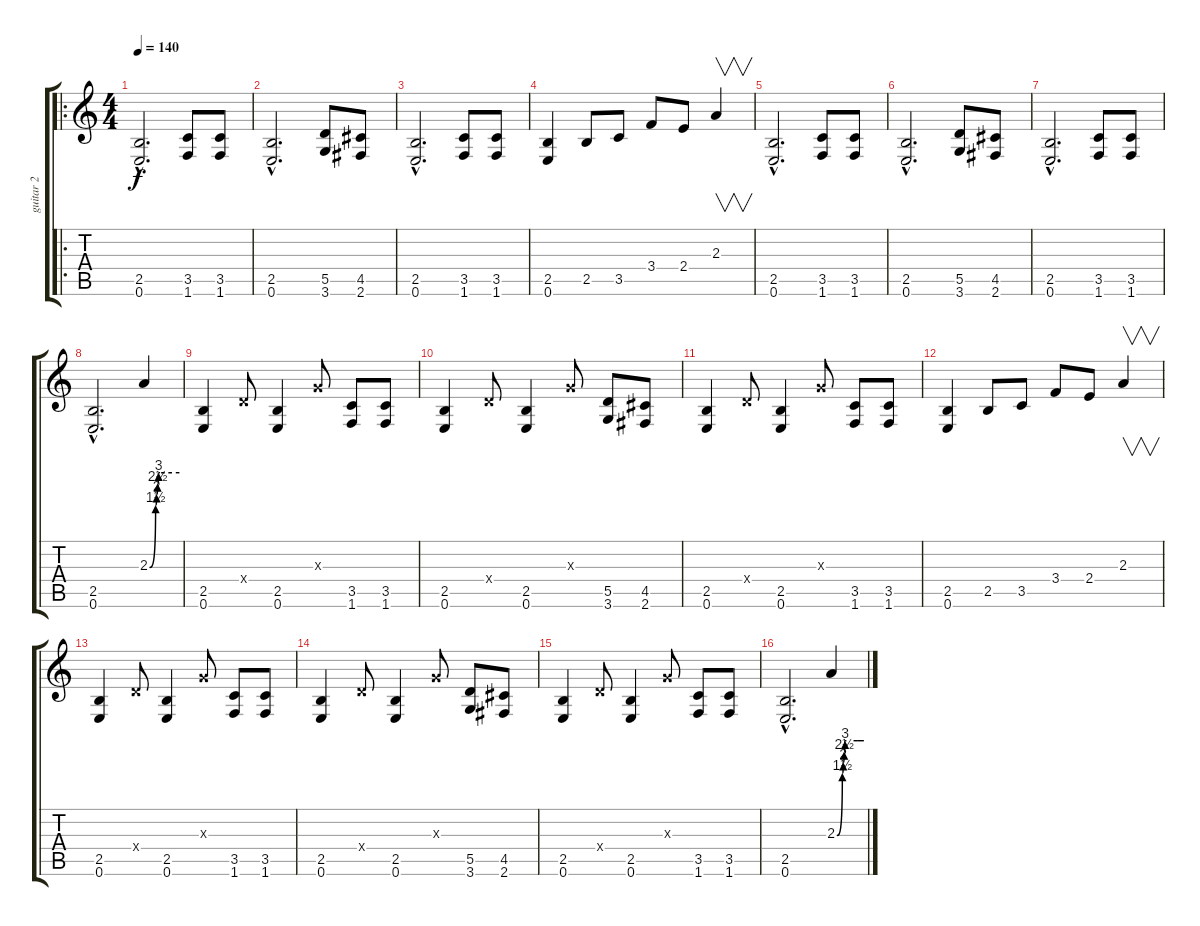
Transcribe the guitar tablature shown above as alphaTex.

\track ("guitar 2" "guitar 2") {instrument overdrivenguitar}
\staff {score tabs}
\tuning (E4 B3 G3 D3 A2 E2) {hide}
\ro
\ts (4 4)
\tempo 140
\clef g2
\ks c
(2.5{hac} 0.6{hac}).2{d dy f} (3.5 1.6).8 (3.5 1.6).8 |
(2.5{hac} 0.6{hac}).2{d} (5.5 3.6).8 (4.5 2.6).8 |
(2.5{hac} 0.6{hac}).2{d} (3.5 1.6).8 (3.5 1.6).8 |
(2.5 0.6).4 2.5.8 3.5.8 3.4.8 2.4.8 2.3.4{v} |
(2.5{hac} 0.6{hac}).2{d} (3.5 1.6).8 (3.5 1.6).8 |
(2.5{hac} 0.6{hac}).2{d} (5.5 3.6).8 (4.5 2.6).8 |
(2.5{hac} 0.6{hac}).2{d} (3.5 1.6).8 (3.5 1.6).8 |
(2.5{hac} 0.6{hac}).2{d} 2.3{be (custom 0 0 12 6 14 8 16 10 18 12 21 12 45 12 60 12)}.4 |
(2.5 0.6).4 0.4{x}.8 (2.5 0.6).4 0.3{x}.8 (3.5 1.6).8 (3.5 1.6).8 |
(2.5 0.6).4 0.4{x}.8 (2.5 0.6).4 0.3{x}.8 (5.5 3.6).8 (4.5 2.6).8 |
(2.5 0.6).4 0.4{x}.8 (2.5 0.6).4 0.3{x}.8 (3.5 1.6).8 (3.5 1.6).8 |
(2.5 0.6).4 2.5.8 3.5.8 3.4.8 2.4.8 2.3.4{v} |
(2.5 0.6).4 0.4{x}.8 (2.5 0.6).4 0.3{x}.8 (3.5 1.6).8 (3.5 1.6).8 |
(2.5 0.6).4 0.4{x}.8 (2.5 0.6).4 0.3{x}.8 (5.5 3.6).8 (4.5 2.6).8 |
(2.5 0.6).4 0.4{x}.8 (2.5 0.6).4 0.3{x}.8 (3.5 1.6).8 (3.5 1.6).8 |
(2.5{hac} 0.6{hac}).2{d} 2.3{be (custom 0 0 12 6 14 8 16 10 18 12 21 12 45 12 60 12)}.4
